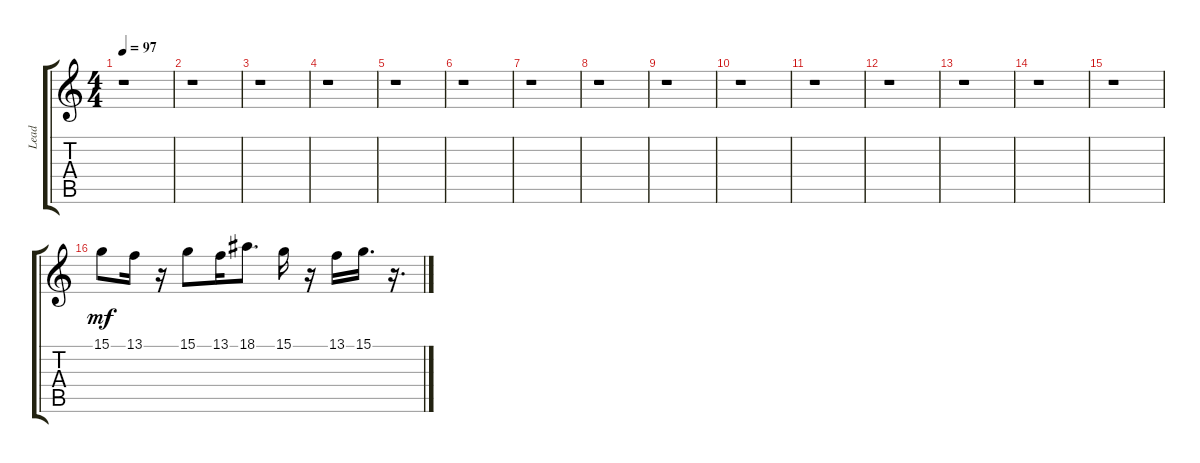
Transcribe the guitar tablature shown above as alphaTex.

\track ("Lead" "Lead") {instrument ocarina}
\staff {score tabs}
\tuning (E4 B3 G3 D3 A2 E2) {hide}
\ts (4 4)
\tempo 97
\clef g2
\ks c
r.1{dy mf} |
r.1 |
r.1 |
r.1 |
r.1 |
r.1 |
r.1 |
r.1 |
r.1 |
r.1 |
r.1 |
r.1 |
r.1 |
r.1 |
r.1 |
15.1.8 13.1.16 r.16 15.1.8 13.1.16 18.1.8{d} 15.1.16 r.16 13.1.16 15.1.16{d} r.16{d}
